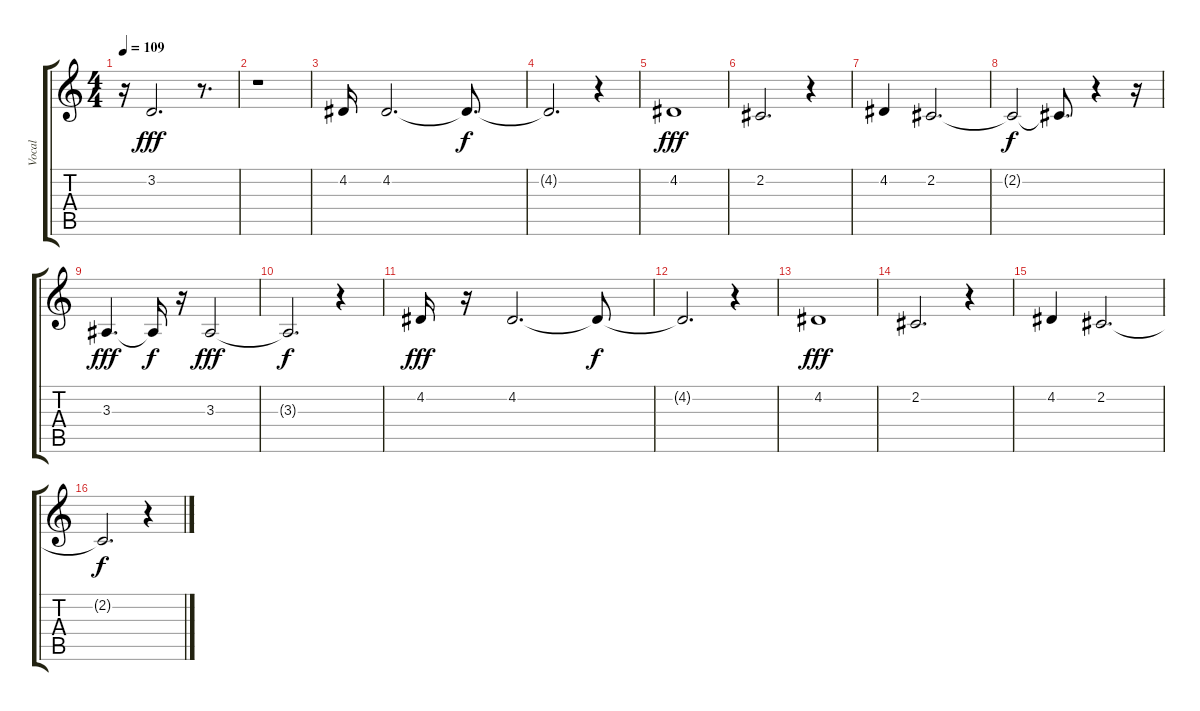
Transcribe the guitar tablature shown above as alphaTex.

\track ("Vocal" "Vocal") {instrument clarinet}
\staff {score tabs}
\tuning (E4 B3 G3 D3 A2 E2) {hide}
\ts (4 4)
\tempo 109
\clef g2
\ks c
r.16{dy fff} 3.2.2{d} r.8{d} |
r.1 |
4.2.16 4.2.2{d} 4.2{t}.8{d dy f} |
4.2{t}.2{d} r.4 |
4.2.1{dy fff} |
2.2.2{d} r.4 |
4.2.4 2.2.2{d} |
2.2{t}.2{dy f} 2.2{t}.8{d} r.4 r.16 |
3.3.4{d dy fff} 3.3{t}.16{dy f} r.16 3.3.2{dy fff} |
3.3{t}.2{d dy f} r.4 |
4.2.16{dy fff} r.16 4.2.2{d} 4.2{t}.8{dy f} |
4.2{t}.2{d} r.4 |
4.2.1{dy fff} |
2.2.2{d} r.4 |
4.2.4 2.2.2{d} |
2.2{t}.2{d dy f} r.4
